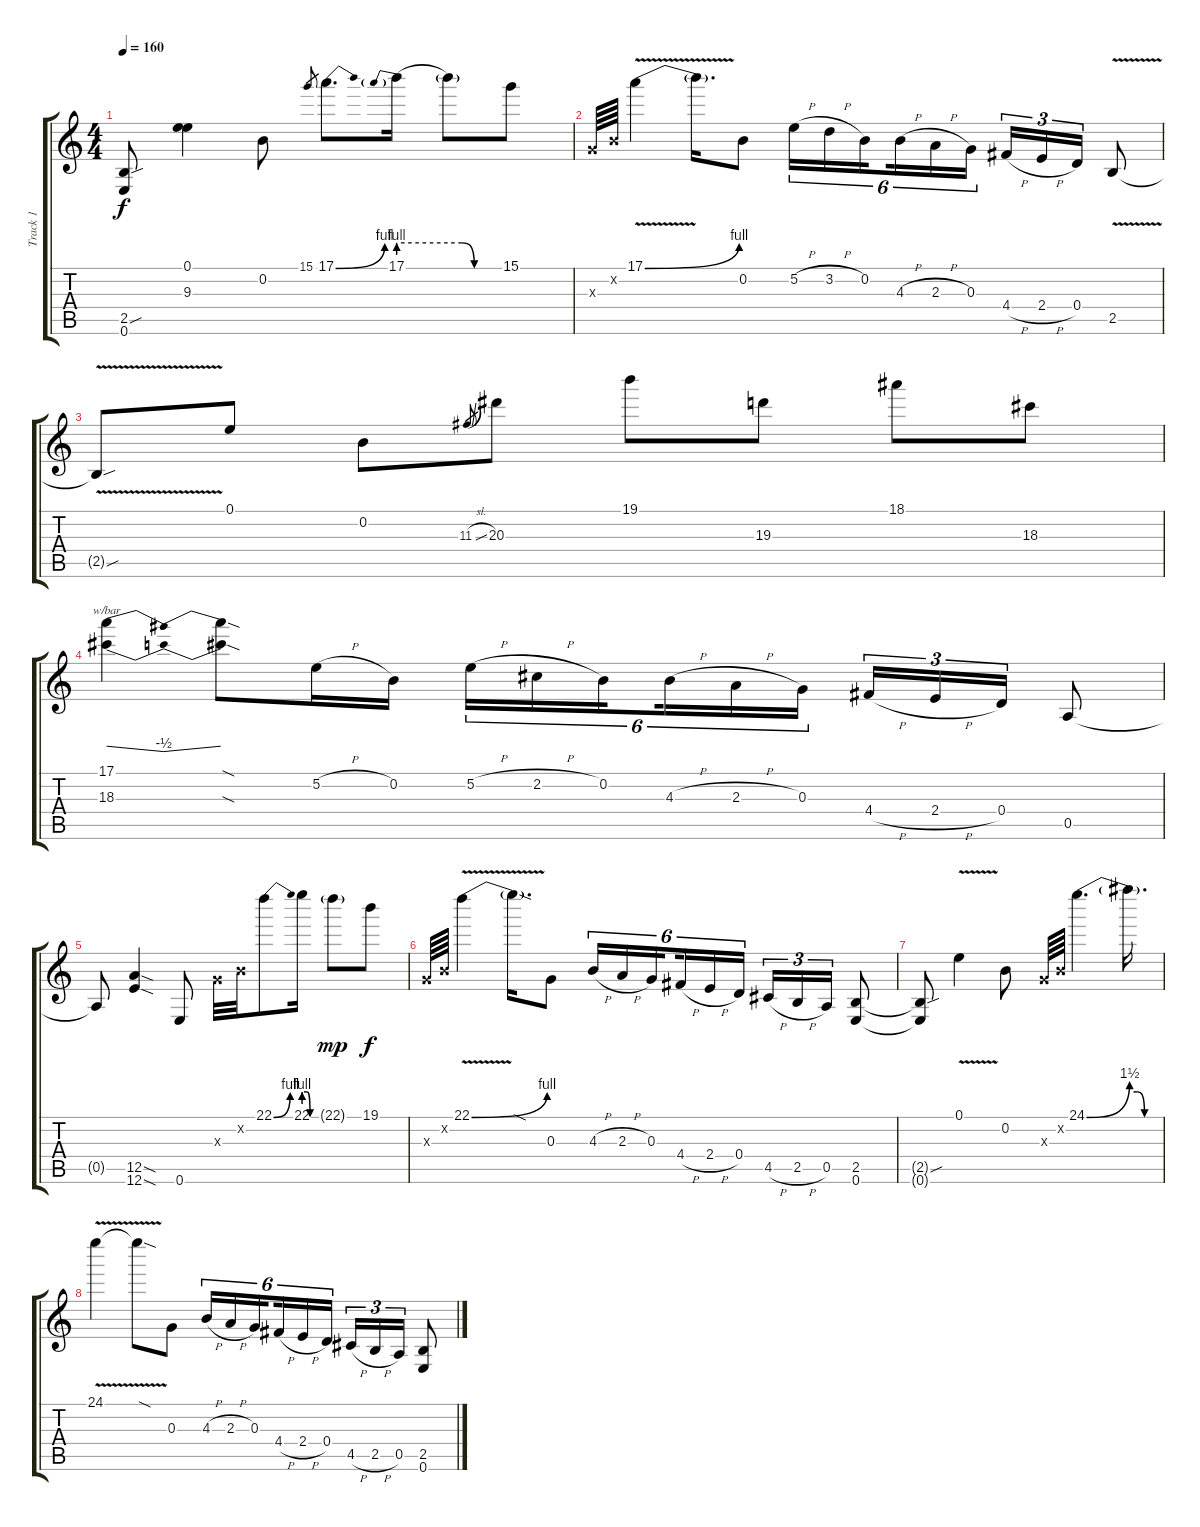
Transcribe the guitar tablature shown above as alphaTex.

\track ("Track 1" "Track 1") {instrument distortionguitar}
\staff {score tabs}
\tuning (E4 B3 G3 D3 A2 E2) {hide}
\ts (4 4)
\tempo 160
\clef g2
\ks c
(2.5{sou t} 0.6{t}).8{dy f} (0.1 9.3).4 0.2.8 15.1.8{gr} 17.1{be (bend 0 0 60 4)}.8{d} 17.1{be (prebend 0 4 60 4)}.16 17.1{be (custom 0 4 15 4 30 0 60 0) t}.8 15.1.8 |
0.3{x}.64 0.2{x}.64 17.1{be (bend 0 0 60 4) v}.4 17.1{t}.16{d} 0.2.8 5.2{h}.16{tu (6 4)} 3.2{h}.16{tu (6 4)} 0.2.16{tu (6 4) beam splitsecondary} 4.3{h}.16{tu (6 4)} 2.3{h}.16{tu (6 4)} 0.3.16{tu (6 4)} 4.4{h}.16{tu (3 2)} 2.4{h}.16{tu (3 2)} 0.4.16{tu (3 2)} 2.5{v}.8 |
2.5{sou t}.8 0.1.8 0.2.8 11.3{sl}.8{gr} 20.3.8 19.1.8 19.3.8 18.1.8 18.3.8 |
(17.1 18.3).4{tbe (dip default 0 0 30 -2 60 0)} (17.1{sod t} 18.3{sod t}).8 5.2{h}.16 0.2.16 5.2{h}.16{tu (6 4)} 2.2{h}.16{tu (6 4)} 0.2.16{tu (6 4) beam splitsecondary} 4.3{h}.16{tu (6 4)} 2.3{h}.16{tu (6 4)} 0.3.16{tu (6 4)} 4.4{h}.16{tu (3 2)} 2.4{h}.16{tu (3 2)} 0.4.16{tu (3 2)} 0.5.8 |
0.5{t}.8 (12.5{sod} 12.6{sod}).4 0.6.8 0.3{x}.32 0.2{x}.32 22.1{be (bend 0 0 60 4)}.8 22.1{be (custom 0 4 15 4 30 0 60 0)}.16 22.1{g}.8{dy mp} 19.1.8{dy f} |
0.3{x}.64 0.2{x}.64 22.1{be (bend 0 0 60 4) v}.4 22.1{sod t}.16{d} 0.3.8 4.3{h}.16{tu (6 4)} 2.3{h}.16{tu (6 4)} 0.3.16{tu (6 4) beam splitsecondary} 4.4{h}.16{tu (6 4)} 2.4{h}.16{tu (6 4)} 0.4.16{tu (6 4)} 4.5{h}.16{tu (3 2)} 2.5{h}.16{tu (3 2)} 0.5.16{tu (3 2)} (2.5 0.6).8 |
(2.5{sou t} 0.6{t}).8 0.1{v}.4 0.2.8 0.3{x}.64 0.2{x}.64 24.1{be (bend 0 0 60 6)}.4{d} 24.1{be (custom 0 4 15 4 30 0 60 0) t}.16{d} |
24.1{v}.4 24.1{sod t}.8 0.3.8 4.3{h}.16{tu (6 4)} 2.3{h}.16{tu (6 4)} 0.3.16{tu (6 4) beam splitsecondary} 4.4{h}.16{tu (6 4)} 2.4{h}.16{tu (6 4)} 0.4.16{tu (6 4)} 4.5{h}.16{tu (3 2)} 2.5{h}.16{tu (3 2)} 0.5.16{tu (3 2)} (2.5 0.6).8
